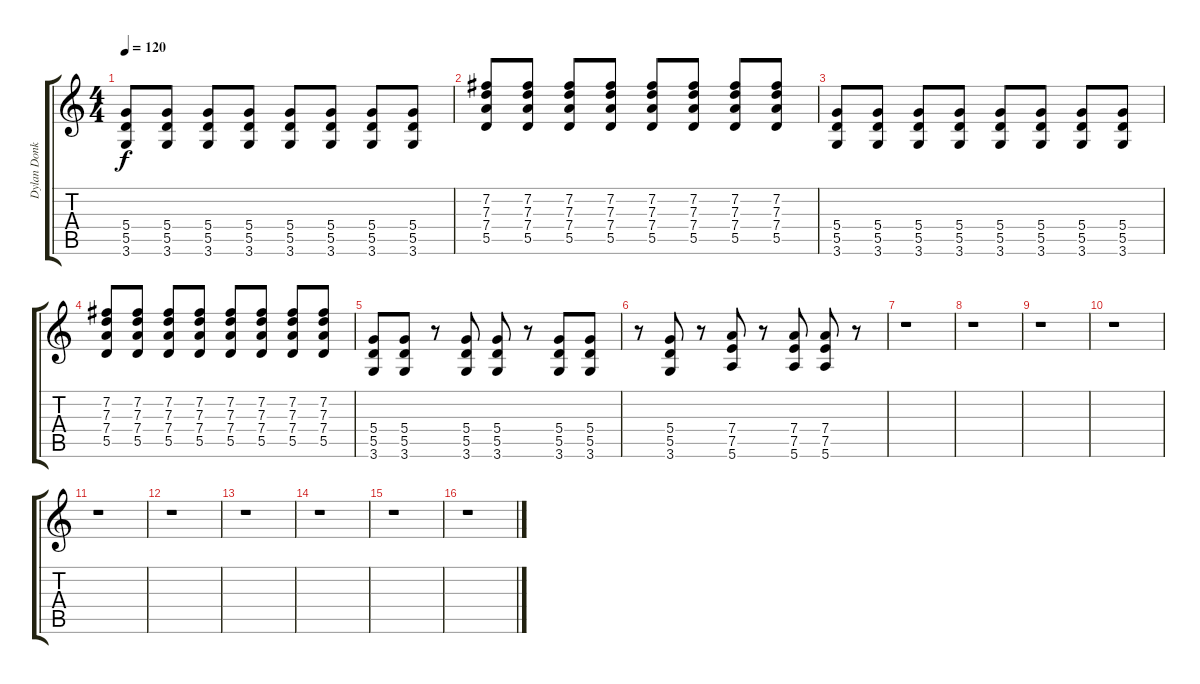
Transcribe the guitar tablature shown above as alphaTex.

\track ("Dylan Donkin" "Dylan Donk") {instrument distortionguitar}
\staff {score tabs}
\tuning (E4 B3 G3 D3 A2 E2) {hide}
\ts (4 4)
\tempo 120
\clef g2
\ks c
(5.4 5.5 3.6).8{dy f} (5.4 5.5 3.6).8 (5.4 5.5 3.6).8 (5.4 5.5 3.6).8 (5.4 5.5 3.6).8 (5.4 5.5 3.6).8 (5.4 5.5 3.6).8 (5.4 5.5 3.6).8 |
(7.2 7.3 7.4 5.5).8 (7.2 7.3 7.4 5.5).8 (7.2 7.3 7.4 5.5).8 (7.2 7.3 7.4 5.5).8 (7.2 7.3 7.4 5.5).8 (7.2 7.3 7.4 5.5).8 (7.2 7.3 7.4 5.5).8 (7.2 7.3 7.4 5.5).8 |
(5.4 5.5 3.6).8 (5.4 5.5 3.6).8 (5.4 5.5 3.6).8 (5.4 5.5 3.6).8 (5.4 5.5 3.6).8 (5.4 5.5 3.6).8 (5.4 5.5 3.6).8 (5.4 5.5 3.6).8 |
(7.2 7.3 7.4 5.5).8 (7.2 7.3 7.4 5.5).8 (7.2 7.3 7.4 5.5).8 (7.2 7.3 7.4 5.5).8 (7.2 7.3 7.4 5.5).8 (7.2 7.3 7.4 5.5).8 (7.2 7.3 7.4 5.5).8 (7.2 7.3 7.4 5.5).8 |
(5.4 5.5 3.6).8 (5.4 5.5 3.6).8 r.8 (5.4 5.5 3.6).8 (5.4 5.5 3.6).8 r.8 (5.4 5.5 3.6).8 (5.4 5.5 3.6).8 |
r.8 (5.4 5.5 3.6).8 r.8 (7.4 7.5 5.6).8 r.8 (7.4 7.5 5.6).8 (7.4 7.5 5.6).8 r.8 |
r.1 |
r.1 |
r.1 |
r.1 |
r.1 |
r.1 |
r.1 |
r.1 |
r.1 |
r.1
